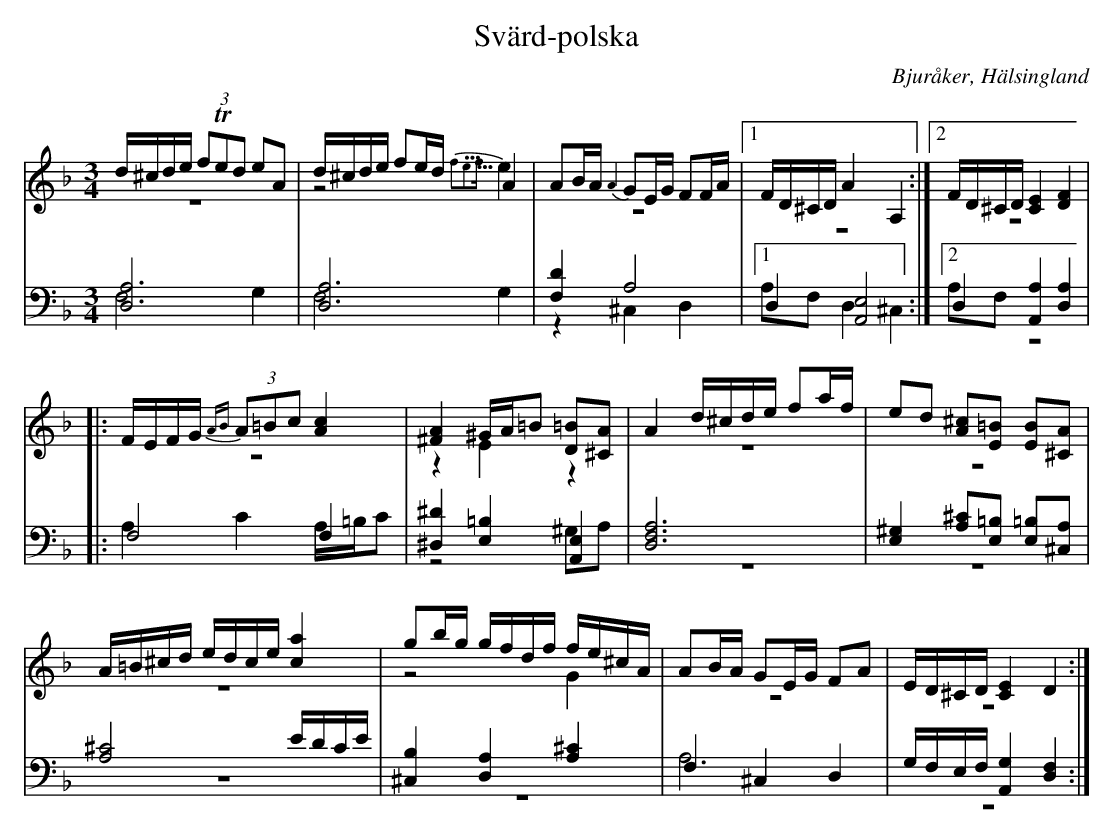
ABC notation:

X:1
T: Svärd-polska
O: Bjuråker, Hälsingland
M: 3/4
L: 1/8
K: Dm
V:1
V:2 merge
V:3
V:4 merge
V:1
d/^c/d/e/ (3fTed eA|d/^c/d/e/ fe/d/ A2|AB/A/ {A2}GE/G/ FF/A/|1 F/D/^C/D/ A2 A,2:|2 F/D/^C/D/ [C2E2] [D2F2]|
|:F/E/F/G/ (3{AB}A=Bc [A2c2]|[^F2A2] ^G/A/=B [D=B][^CA]|A2 d/^c/d/e/ fa/f/|ed [A^c][E=B] [EB][^CA]|
A/=B/^c/d/ e/d/c/e/ [c2a2]|gb/g/ g/f/d/f/ f/e/^c/A/|AB/A/ GE/G/ FA|E/D/^C/D/ [C2E2] D2:|
V:2
z6|z4 {f5/4e5/4f}e2|z6|1 z6:|2 z6|
|:z6|z2 E2 z2|z6|z6|
z6|z4 G2|z6|z6:|
V:3 clef=bass
[D,6A,6]|[D,6A,6]|[F,2D2] A,4|1 D,2 [A,,4E,4]:|2 D,2 [A,,2A,2] [D,2A,2]|
|:F,4 F,2|[^D,2^D2] [E,2=B,2] [A,,2E,2]|[D,6F,6A,6]|[E,2^G,2] [A,^C][E,=B,] [E,=B,][^C,A,]|
[A,4^C4] E/D/C/E/|[^C,2B,2]  [D,2A,2] [A,2^C2]|F,2 ^C,2 D,2|G,/F,/E,/F,/ [A,,2G,2] [D,2F,2]:|
V:4 clef=bass
F,4 G,2|F,4 G,2|z2 ^C,2 D,2|1 A,F, D,2 ^C,2:|2 A,F,  z4|
|:A,2 C2 A,/=B,/C|z4 ^G,A,|z6|z6|
z6|z6|A,6|z6:|
